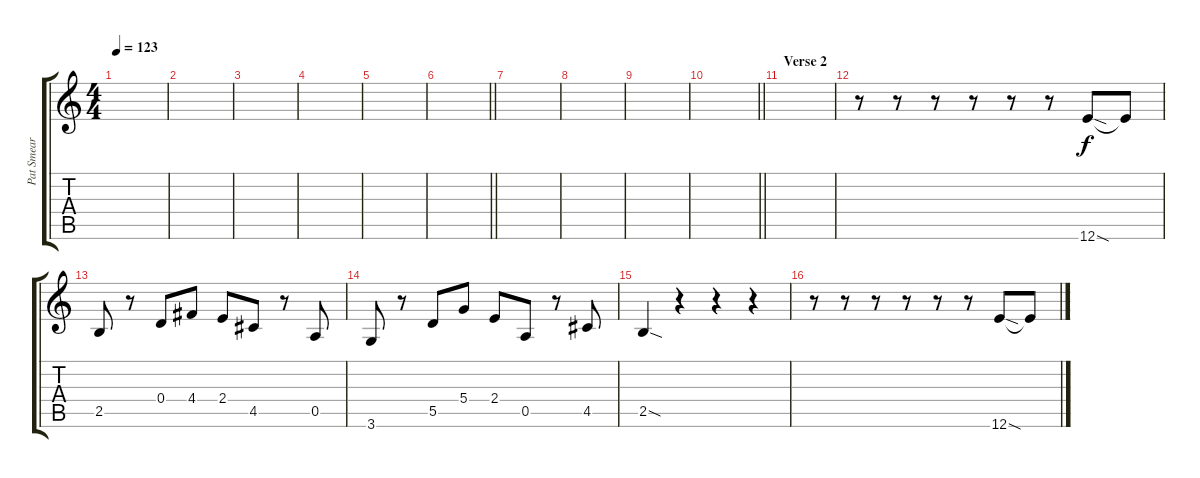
\track ("Pat Smear (Additional guitar)" "Pat Smear ") {instrument electricguitarclean}
\staff {score tabs}
\tuning (E4 B3 G3 D3 A2 E2) {hide}
\ts (4 4)
\tempo 123
\clef g2
\ks c
|
|
|
|
|
\barLineRight lightlight
|
\section ("" "")
|
|
|
\barLineRight lightlight
|
\section ("" "Verse 2")
|
r.8 r.8 r.8 r.8 r.8 r.8 12.6{sod}.8{volume 16 balance 0 instrument distortionguitar} 12.6{t}.8 |
2.5.8 r.8 0.4.8 4.4.8 2.4.8 4.5.8 r.8 0.5.8 |
3.6.8 r.8 5.5.8 5.4.8 2.4.8 0.5.8 r.8 4.5.8 |
2.5{sod}.4{volume 12} r.4 r.4 r.4 |
r.8 r.8 r.8 r.8 r.8 r.8 12.6{sod}.8{volume 16 balance 0} 12.6{t}.8
